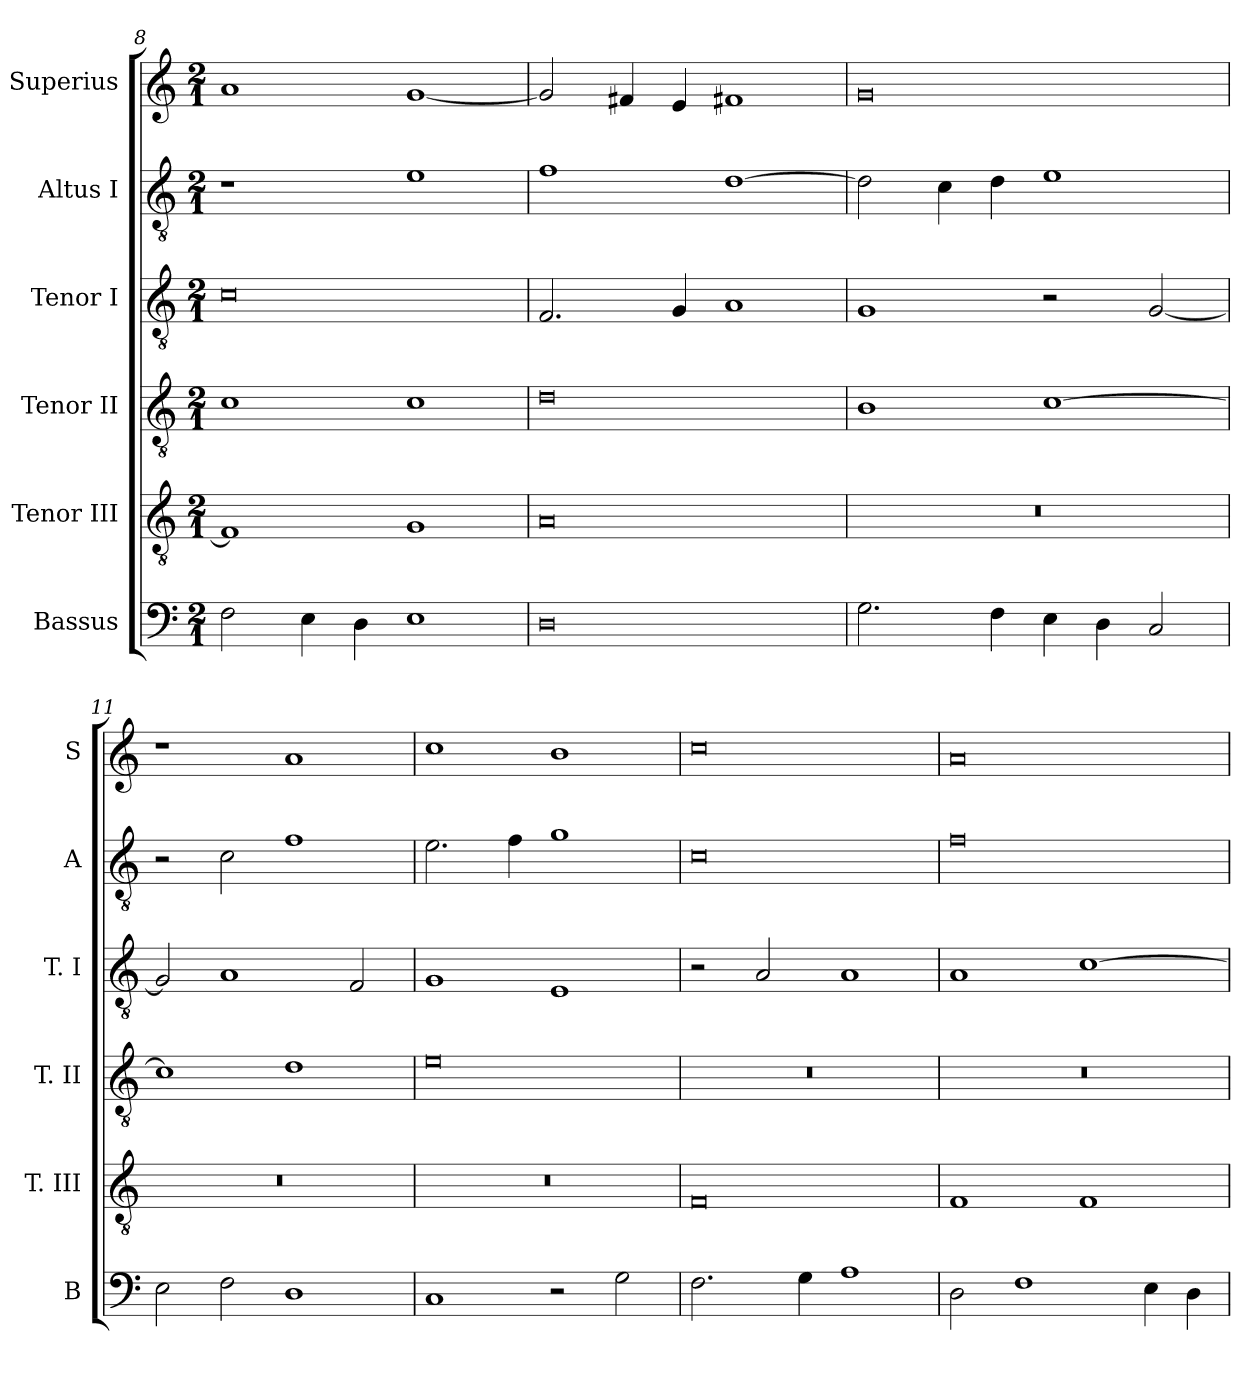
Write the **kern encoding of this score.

**kern	**kern	**kern	**kern	**kern	**kern
*part6	*part5	*part4	*part3	*part2	*part1
*staff6	*staff5	*staff4	*staff3	*staff2	*staff1
*I"Bassus	*I"Tenor III	*I"Tenor II	*I"Tenor I	*I"Altus I	*I"Superius
*I'B	*I'T. III	*I'T. II	*I'T. I	*I'A	*I'S
*clefF4	*clefGv2	*clefGv2	*clefGv2	*clefGv2	*clefG2
*k[]	*k[]	*k[]	*k[]	*k[]	*k[]
*C:	*C:	*C:	*C:	*C:	*C:
*M2/1	*M2/1	*M2/1	*M2/1	*M2/1	*M2/1
=8	=8	=8	=8	=8	=8
2F	1F]	1c	0c	1r	1a
4E	.	.	.	.	.
4D	.	.	.	.	.
1E	1G	1c	.	1e	[1g
=9	=9	=9	=9	=9	=9
0D	0A	0d	2.F	1f	2g]
.	.	.	.	.	4f#X
.	.	.	4G	.	4e
.	.	.	1A	[1d	1f#X
=10	=10	=10	=10	=10	=10
2.G	0r	1B	1G	2d]	0g
.	.	.	.	4c	.
4F	.	.	.	4d	.
4E	.	[1c	2r	1e	.
4D	.	.	.	.	.
2C	.	.	[2G	.	.
=11	=11	=11	=11	=11	=11
2E	0r	1c]	2G]	2r	1r
2F	.	.	1A	2c	.
1D	.	1d	.	1f	1a
.	.	.	2F	.	.
=12	=12	=12	=12	=12	=12
1C	0r	0e	1G	2.e	1cc
.	.	.	.	4f	.
2r	.	.	1E	1g	1b
2G	.	.	.	.	.
=13	=13	=13	=13	=13	=13
2.F	0F	0r	2r	0c	0cc
.	.	.	2A	.	.
4G	.	.	.	.	.
1A	.	.	1A	.	.
=14	=14	=14	=14	=14	=14
2D	1F	0r	1A	0f	0a
1F	.	.	.	.	.
.	1F	.	[1c	.	.
4E	.	.	.	.	.
4D	.	.	.	.	.
=	=	=	=	=	=
*-	*-	*-	*-	*-	*-
